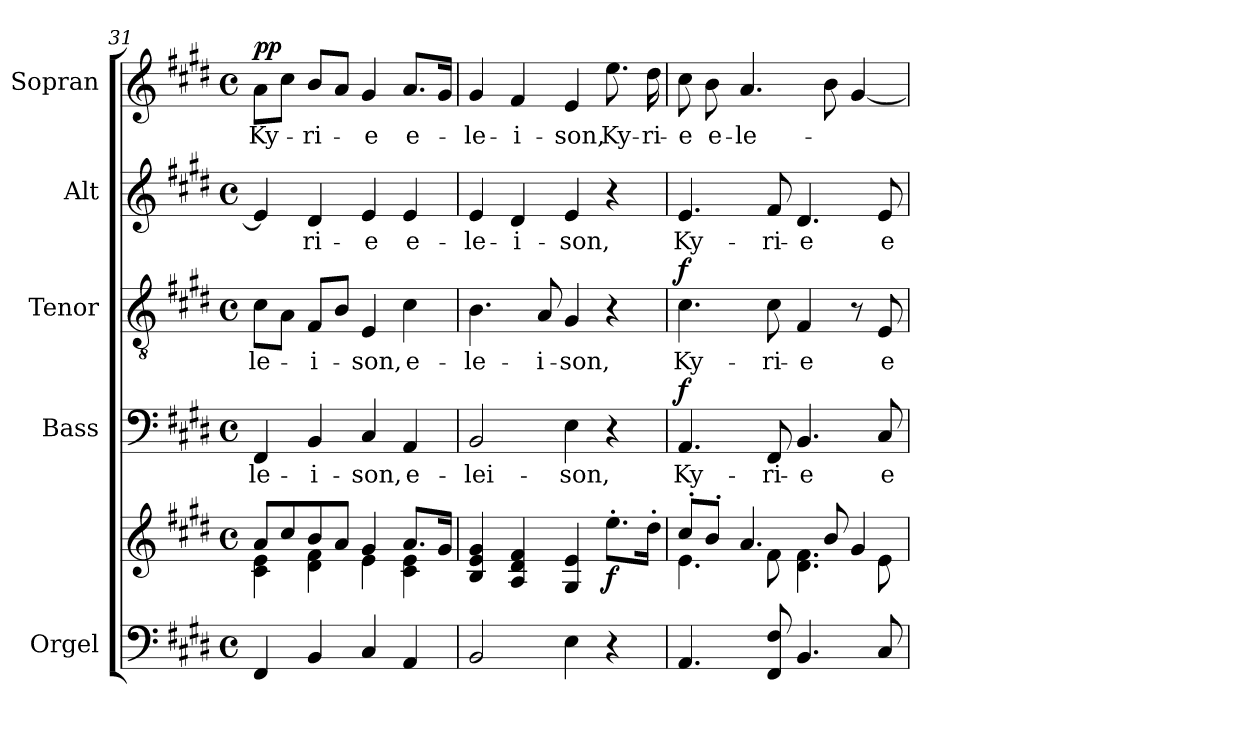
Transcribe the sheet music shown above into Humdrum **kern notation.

**kern	**kern	**dynam	**kern	**text	**dynam	**kern	**text	**dynam	**kern	**text	**kern	**text	**dynam
*part5	*part5	*part5	*part4	*part4	*part4	*part3	*part3	*part3	*part2	*part2	*part1	*part1	*part1
*staff6	*staff5	*staff5/6	*staff4	*staff4	*staff4	*staff3	*staff3	*staff3	*staff2	*staff2	*staff1	*staff1	*staff1
*I"Orgel	*	*	*I"Bass	*	*	*I"Tenor	*	*	*I"Alt	*	*I"Sopran	*	*
*I'Org.	*	*	*I'B.	*	*	*I'T.	*	*	*I'A.	*	*I'S.	*	*
*clefF4	*clefG2	*	*clefF4	*	*	*clefGv2	*	*	*clefG2	*	*clefG2	*	*
*k[f#c#g#d#]	*k[f#c#g#d#]	*	*k[f#c#g#d#]	*	*	*k[f#c#g#d#]	*	*	*k[f#c#g#d#]	*	*k[f#c#g#d#]	*	*
*E:	*E:	*	*E:	*	*	*E:	*	*	*E:	*	*E:	*	*
*M4/4	*M4/4	*	*M4/4	*	*	*M4/4	*	*	*M4/4	*	*M4/4	*	*
*met(c)	*met(c)	*	*met(c)	*	*	*met(c)	*	*	*met(c)	*	*met(c)	*	*
=31	=31	=31	=31	=31	=31	=31	=31	=31	=31	=31	=31	=31	=31
*	*^	*	*	*	*	*	*	*	*	*	*	*	*
!	!	!	!	!	!LO:LY:b	!	!	!LO:LY:b	!	!	!	!	!LO:LY:b	!LO:DY:a
4FF#/	8a/L	4c#\ 4e\	.	4FF#/	-le-	.	8c#\L	-le-	.	4e/]	.	8a\L	Ky-	pp
.	8cc#/	.	.	.	.	.	8A\J	.	.	.	.	8cc#\J	.	.
!	!	!	!	!	!LO:LY:b	!	!	!LO:LY:b	!	!	!LO:LY:b	!	!LO:LY:b	!
4BB/	8b/	4d#\ 4f#\	.	4BB/	-i-	.	8F#/L	-i-	.	4d#/	-ri-	8b/L	-ri-	.
.	8a/J	.	.	.	.	.	8B/J	.	.	.	.	8a/J	.	.
!	!	!	!	!	!LO:LY:b	!	!	!LO:LY:b	!	!	!LO:LY:b	!	!LO:LY:b	!
4C#/	4g#/	4e\	.	4C#/	-son,	.	4E/	-son,	.	4e/	-e	4g#/	-e	.
!	!	!	!	!	!LO:LY:b	!	!	!LO:LY:b	!	!	!LO:LY:b	!	!LO:LY:b	!
4AA/	8.a/L	4c#\ 4e\	.	4AA/	e-	.	4c#\	e-	.	4e/	e-	8.a/L	e-	.
.	16g#/Jk	.	.	.	.	.	.	.	.	.	.	16g#/Jk	.	.
*	*v	*v	*	*	*	*	*	*	*	*	*	*	*	*
=32	=32	=32	=32	=32	=32	=32	=32	=32	=32	=32	=32	=32	=32
!	!	!	!	!LO:LY:b	!	!	!LO:LY:b	!	!	!LO:LY:b	!	!LO:LY:b	!
2BB/	4B/ 4e/ 4g#/	.	2BB/	-lei-	.	4.B\	-le-	.	4e/	-le-	4g#/	-le-	.
!	!	!	!	!	!	!	!	!	!	!LO:LY:b	!	!LO:LY:b	!
.	4A/ 4d#/ 4f#/	.	.	.	.	.	.	.	4d#/	-i-	4f#/	-i-	.
!	!	!	!	!	!	!	!LO:LY:b	!	!	!	!	!	!
.	.	.	.	.	.	8A/	-i-	.	.	.	.	.	.
!	!	!	!	!LO:LY:b	!	!	!LO:LY:b	!	!	!LO:LY:b	!	!LO:LY:b	!
4E\	4G#/ 4e/	.	4E\	-son,	.	4G#/	-son,	.	4e/	-son,	4e/	-son,	.
!	!	!LO:DY:b	!	!	!	!	!	!	!	!	!	!LO:LY:b	!
4r	8.ee'>\L	f	4r	.	.	4r	.	.	4r	.	8.ee\	Ky-	.
!	!	!	!	!	!	!	!	!	!	!	!	!LO:LY:b	!
.	16dd#'>\Jk	.	.	.	.	.	.	.	.	.	16dd#\	-ri-	.
=33	=33	=33	=33	=33	=33	=33	=33	=33	=33	=33	=33	=33	=33
*	*^	*	*	*	*	*	*	*	*	*	*	*	*
!	!	!	!	!	!LO:LY:b	!LO:DY:a	!	!LO:LY:b	!LO:DY:a	!	!LO:LY:b	!	!LO:LY:b	!
4.AA/	8cc#'</L	4.e\	.	4.AA/	Ky-	f	4.c#\	Ky-	f	4.e/	Ky-	8cc#\	-e	.
!	!	!	!	!	!	!	!	!	!	!	!	!	!LO:LY:b	!
.	8b'</J	.	.	.	.	.	.	.	.	.	.	8b\	e-	.
!	!	!	!	!	!	!	!	!	!	!	!	!	!LO:LY:b	!
.	4.a/	.	.	.	.	.	.	.	.	.	.	4.a/	-le-	.
!	!	!	!	!	!LO:LY:b	!	!	!LO:LY:b	!	!	!LO:LY:b	!	!	!
8FF#/ 8F#/	.	8f#\	.	8FF#/	-ri-	.	8c#\	-ri-	.	8f#/	-ri-	.	.	.
!	!	!	!	!	!LO:LY:b	!	!	!LO:LY:b	!	!	!LO:LY:b	!	!	!
4.BB/	.	4.d#\ 4.f#\	.	4.BB/	-e	.	4F#/	-e	.	4.d#/	-e	.	.	.
.	8b/	.	.	.	.	.	.	.	.	.	.	8b\	.	.
.	4g#/	.	.	.	.	.	8r	.	.	.	.	[4g#/	.	.
!	!	!	!	!	!LO:LY:b	!	!	!LO:LY:b	!	!	!LO:LY:b	!	!	!
8C#/	.	8e\	.	8C#/	e-	.	8E/	e-	.	8e/	e-	.	.	.
*	*v	*v	*	*	*	*	*	*	*	*	*	*	*	*
=	=	=	=	=	=	=	=	=	=	=	=	=	=
*-	*-	*-	*-	*-	*-	*-	*-	*-	*-	*-	*-	*-	*-
